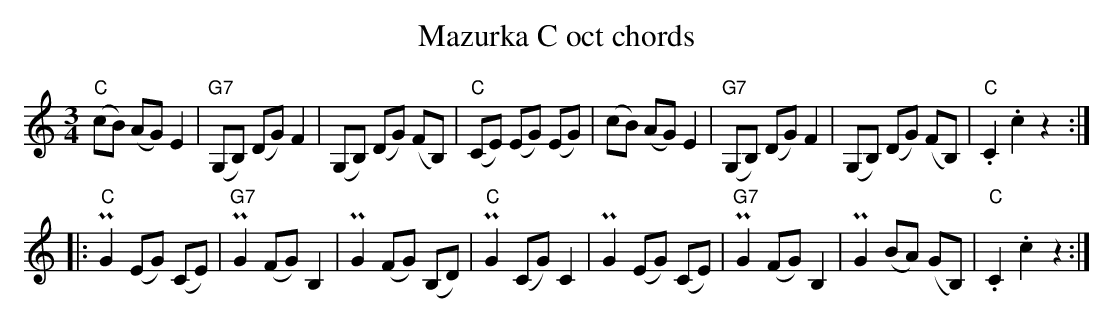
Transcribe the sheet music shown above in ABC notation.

X:1
T:Mazurka C oct chords
M:3/4
L:1/8
K:Cmaj%%MIDI gchordon
"C"(cB) (AG) E2 | ("G7"G,B,) (DG) F2 | (G,B,) (DG) (FB,) | ("C"CE) (EG) (EG) | (cB) (AG) E2 | ("G7"G,B,) (DG) F2 | (G,B,) (DG) (FB,) | "C".C2 .c2 z2 :|
|: P"C"G2 (EG) (CE) | P"G7"G2 (FG) B,2 | PG2 (FG) (B,D) | P"C"G2 (CG) C2 | PG2 (EG) (CE) | P"G7"G2 (FG) B,2 | PG2 (BA) (GB,) | "C".C2 .c2 z2 :|
